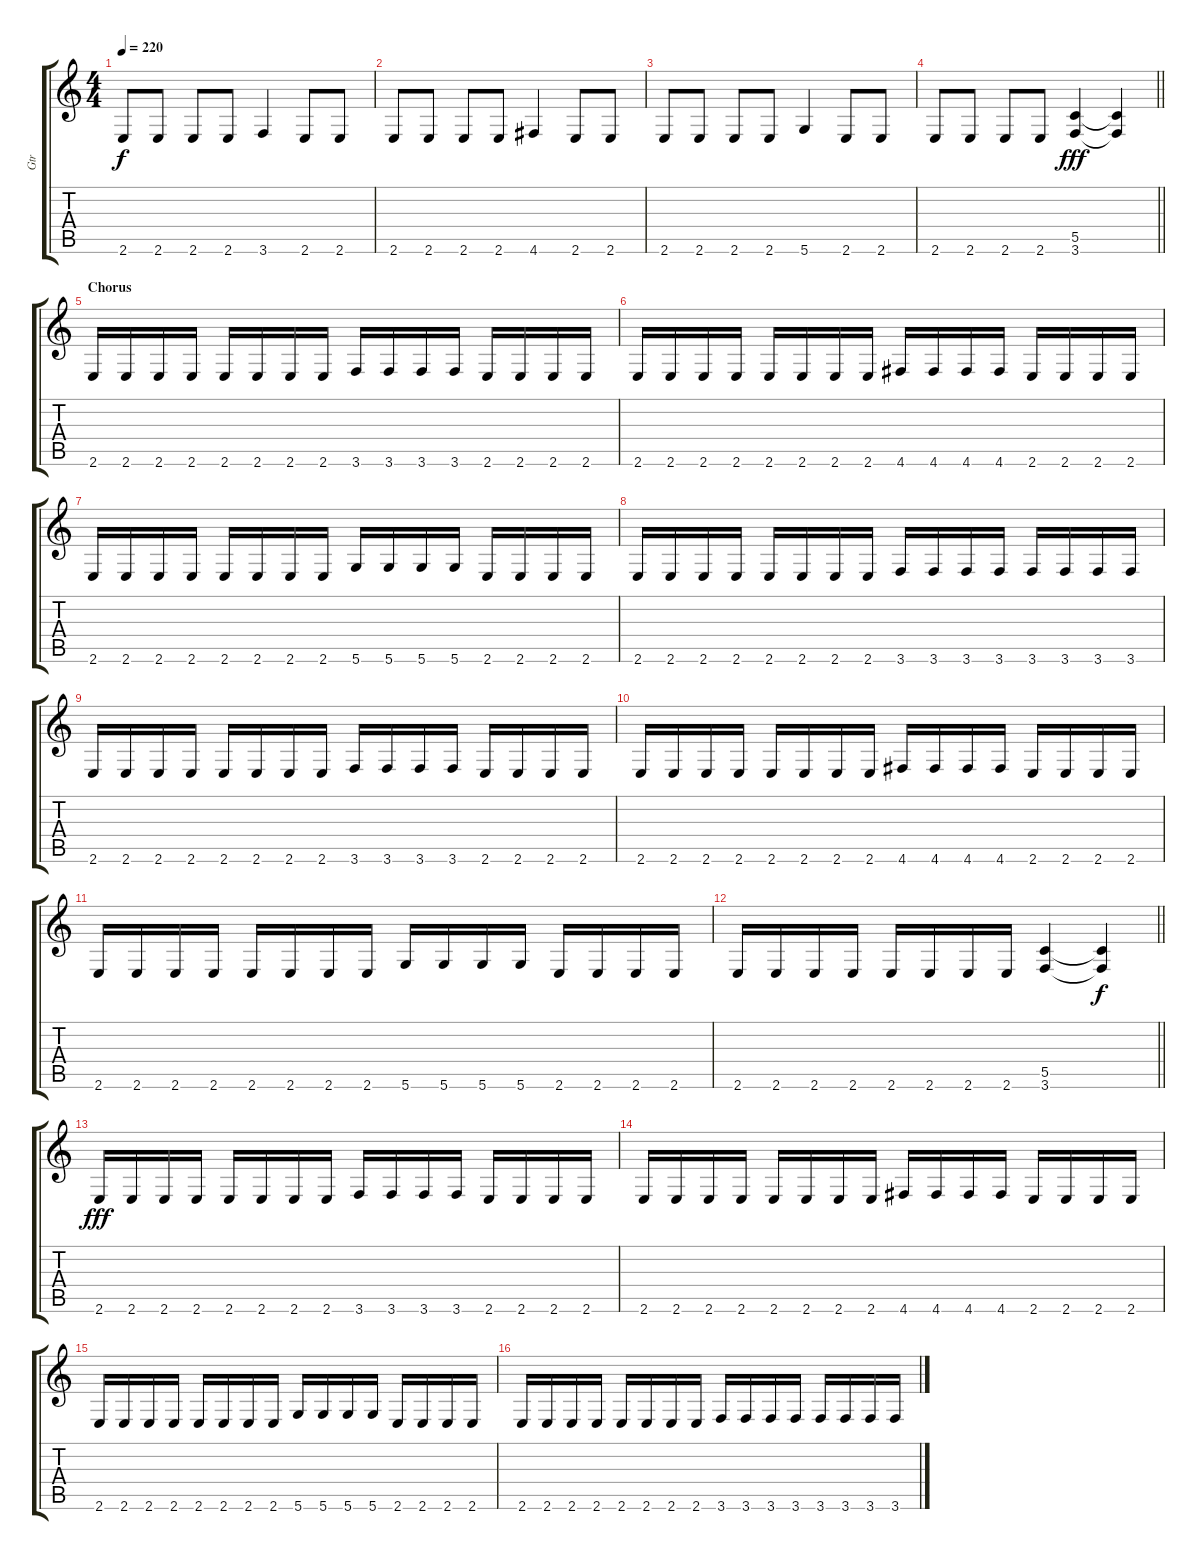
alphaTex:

\track ("Gtr" "Gtr") {instrument distortionguitar}
\staff {score tabs}
\tuning (D4 A3 F3 C3 G2 D2) {hide}
\ts (4 4)
\tempo 220
\clef g2
\ks c
2.6.8{dy f} 2.6.8 2.6.8 2.6.8 3.6.4 2.6.8 2.6.8 |
2.6.8 2.6.8 2.6.8 2.6.8 4.6.4 2.6.8 2.6.8 |
2.6.8 2.6.8 2.6.8 2.6.8 5.6.4 2.6.8 2.6.8 |
\barLineRight lightlight
2.6.8 2.6.8 2.6.8 2.6.8 (5.5 3.6).4{dy fff} (5.5{t} 3.6{t}).4 |
\section ("" "Chorus")
2.6.16 2.6.16 2.6.16 2.6.16 2.6.16 2.6.16 2.6.16 2.6.16 3.6.16 3.6.16 3.6.16 3.6.16 2.6.16 2.6.16 2.6.16 2.6.16 |
2.6.16 2.6.16 2.6.16 2.6.16 2.6.16 2.6.16 2.6.16 2.6.16 4.6.16 4.6.16 4.6.16 4.6.16 2.6.16 2.6.16 2.6.16 2.6.16 |
2.6.16 2.6.16 2.6.16 2.6.16 2.6.16 2.6.16 2.6.16 2.6.16 5.6.16 5.6.16 5.6.16 5.6.16 2.6.16 2.6.16 2.6.16 2.6.16 |
2.6.16 2.6.16 2.6.16 2.6.16 2.6.16 2.6.16 2.6.16 2.6.16 3.6.16 3.6.16 3.6.16 3.6.16 3.6.16 3.6.16 3.6.16 3.6.16 |
2.6.16 2.6.16 2.6.16 2.6.16 2.6.16 2.6.16 2.6.16 2.6.16 3.6.16 3.6.16 3.6.16 3.6.16 2.6.16 2.6.16 2.6.16 2.6.16 |
2.6.16 2.6.16 2.6.16 2.6.16 2.6.16 2.6.16 2.6.16 2.6.16 4.6.16 4.6.16 4.6.16 4.6.16 2.6.16 2.6.16 2.6.16 2.6.16 |
2.6.16 2.6.16 2.6.16 2.6.16 2.6.16 2.6.16 2.6.16 2.6.16 5.6.16 5.6.16 5.6.16 5.6.16 2.6.16 2.6.16 2.6.16 2.6.16 |
\barLineRight lightlight
2.6.16 2.6.16 2.6.16 2.6.16 2.6.16 2.6.16 2.6.16 2.6.16 (5.5 3.6).4 (5.5{t} 3.6{t}).4{dy f} |
2.6.16{dy fff} 2.6.16 2.6.16 2.6.16 2.6.16 2.6.16 2.6.16 2.6.16 3.6.16 3.6.16 3.6.16 3.6.16 2.6.16 2.6.16 2.6.16 2.6.16 |
2.6.16 2.6.16 2.6.16 2.6.16 2.6.16 2.6.16 2.6.16 2.6.16 4.6.16 4.6.16 4.6.16 4.6.16 2.6.16 2.6.16 2.6.16 2.6.16 |
2.6.16 2.6.16 2.6.16 2.6.16 2.6.16 2.6.16 2.6.16 2.6.16 5.6.16 5.6.16 5.6.16 5.6.16 2.6.16 2.6.16 2.6.16 2.6.16 |
2.6.16 2.6.16 2.6.16 2.6.16 2.6.16 2.6.16 2.6.16 2.6.16 3.6.16 3.6.16 3.6.16 3.6.16 3.6.16 3.6.16 3.6.16 3.6.16
